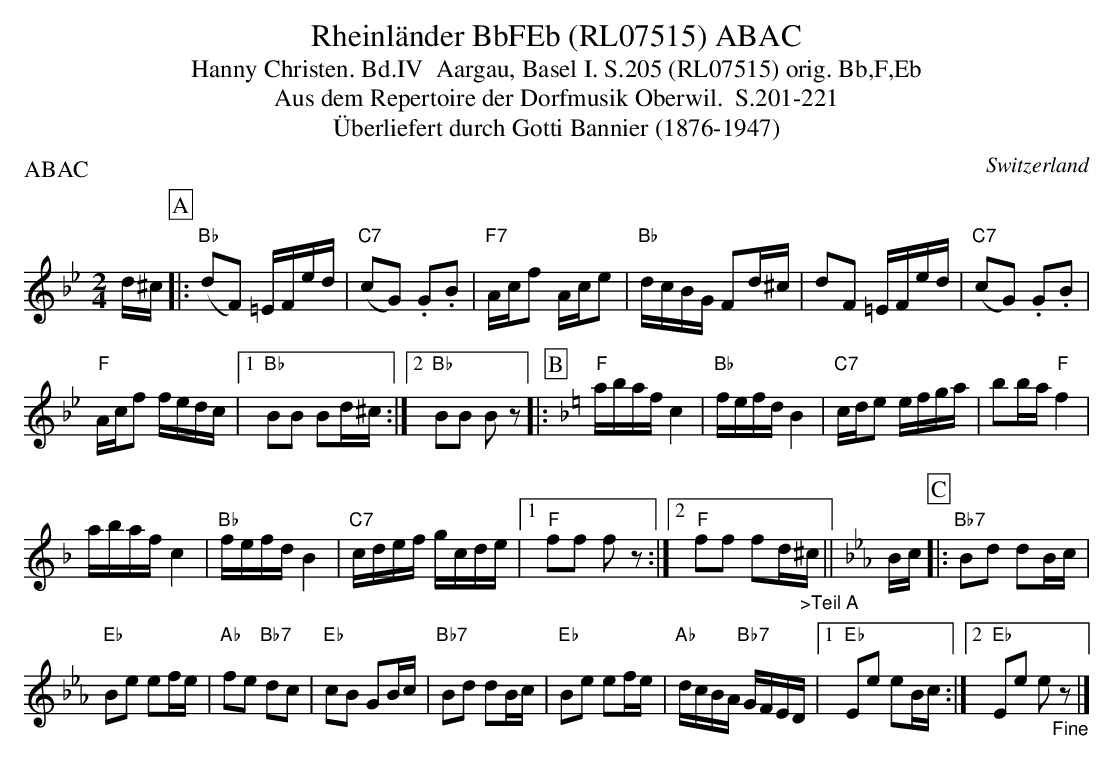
X:1
T:Rheinländer BbFEb (RL07515) ABAC
T:Hanny Christen. Bd.IV  Aargau, Basel I. S.205 (RL07515) orig. Bb,F,Eb
T: Aus dem Repertoire der Dorfmusik Oberwil.  S.201-221
T:Überliefert durch Gotti Bannier (1876-1947)
P:ABAC
M:2/4
L:1/16
O:Switzerland
K:Bb major
d^c [P:A] |: ("Bb"d2F2) =EFed | ("C7"c2G2) .G2.B2 | "F7"Acf2 Ace2 | "Bb"dcBG F2d^c | d2F2 =EFed | ("C7"c2G2) .G2.B2 |
"F"Acf2 fedc |1 "Bb"B2B2 B2d^c :|2 "Bb"B2B2 B2z2 |: [P:B] [K:F] "F"abaf c4 | "Bb"fefdB4 | "C7"cde2 efga | b2ba"F"f4 |
abaf c4 | "Bb"fefdB4 | "C7"cdef gcde |1 "F"f2f2 f2z2 :|2 "F"f2f2 f2d"_>Teil A"^c || [K:Eb] Bc [P:C] |: "Bb7"B2d2 d2Bc |
"Eb"B2e2 e2fe | "Ab"f2e2 "Bb7"d2c2 | "Eb"c2B2 G2Bc | "Bb7"B2d2 d2Bc | "Eb"B2e2 e2fe | "Ab"dcBA "Bb7"GFED |1 "Eb"E2e2 e2Bc :|2 "Eb"E2e2 e2"_Fine"z2 |]
